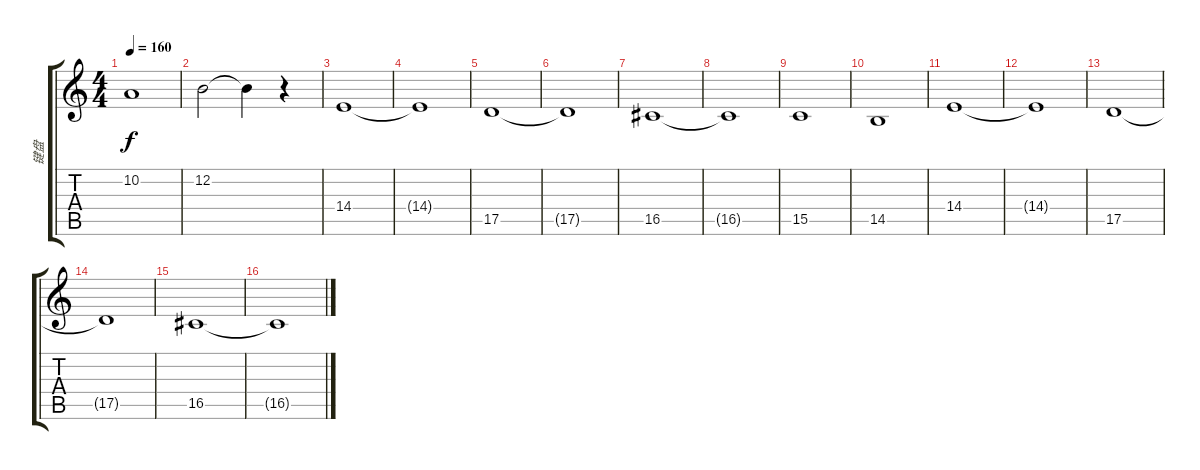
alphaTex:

\track ("键盘" "键盘") {instrument synthstrings1}
\staff {score tabs}
\tuning (E4 B3 G3 D3 A2 E2) {hide}
\ts (4 4)
\tempo 160
\clef g2
\ks c
10.2.1{dy f} |
12.2.2 12.2{t}.4 r.4 |
14.4.1 |
14.4{t}.1 |
17.5.1 |
17.5{t}.1 |
16.5.1 |
16.5{t}.1 |
15.5.1 |
14.5.1 |
14.4.1 |
14.4{t}.1 |
17.5.1 |
17.5{t}.1 |
16.5.1 |
16.5{t}.1
